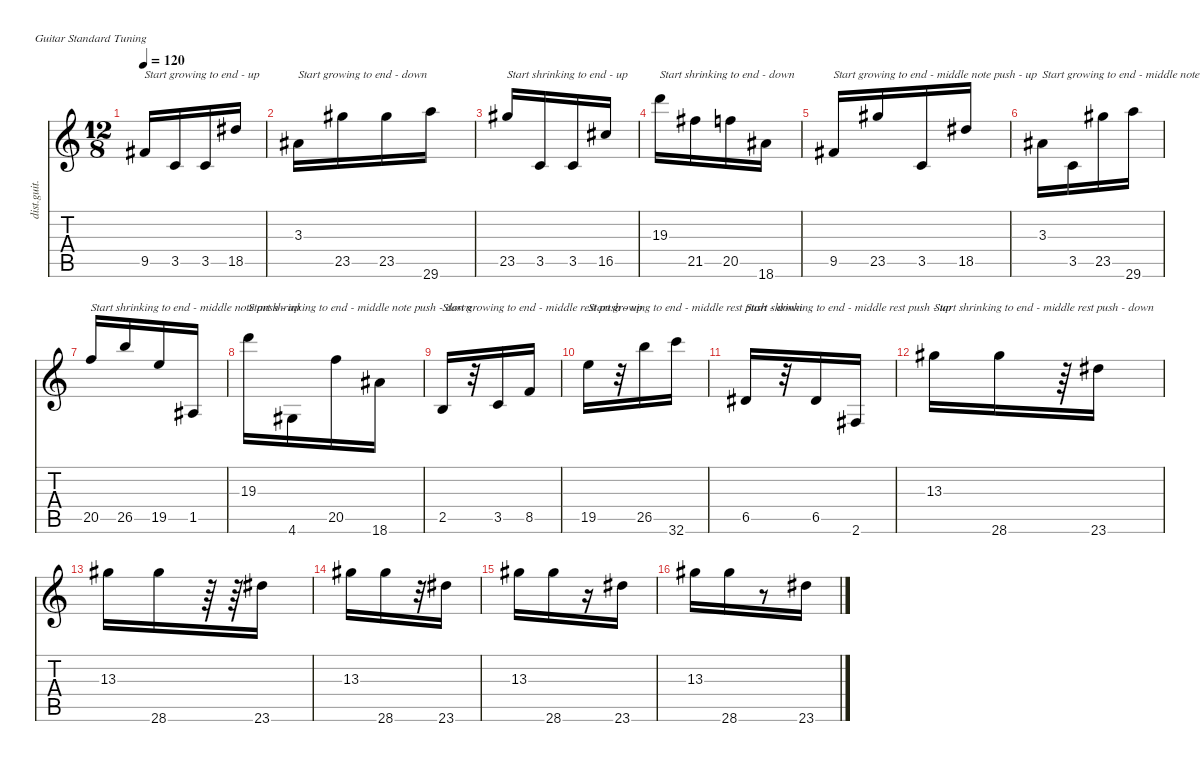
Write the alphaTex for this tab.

\defaultSystemsLayout 4
\hideDynamics
\bracketExtendMode nobrackets
\otherSystemsTrackNameOrientation horizontal
\track ("Distortion Guitar" "dist.guit.") {instrument distortionguitar}
\staff {score tabs}
\tuning (E4 B3 G3 D3 A2 E2)
\ts (12 8)
\beaming (8 3 3 3 3)
\tempo 120
\clef g2
\ks c
9.5{acc #}.16{txt "Start growing to end - up" dy mf instrument distortionguitar beam Up} 3.5.16{beam Up} 3.5.16{beam Up} 18.5{acc #}.16{beam Up} |
3.3{acc #}.16{txt "Start growing to end - down" beam Down} 23.5{acc #}.16{beam Down} 23.5{acc #}.16{beam Down} 29.6.16{beam Down} |
23.5{acc #}.16{txt "Start shrinking to end - up" beam Up} 3.5.16{beam Up} 3.5.16{beam Up} 16.5{acc #}.16{beam Up} |
19.3.16{txt "Start shrinking to end - down" beam Down} 21.5{acc #}.16{beam Down} 20.5.16{beam Down} 18.6{acc #}.16{beam Down} |
9.5{acc #}.16{txt "Start growing to end - middle note push - up" beam Up} 23.5{acc #}.16{beam Up} 3.5.16{beam Up} 18.5{acc #}.16{beam Up} |
3.3{acc #}.16{txt "Start growing to end - middle note push - down" beam Down} 3.5.16{beam Down} 23.5{acc #}.16{beam Down} 29.6.16{beam Down} |
20.5.16{txt "Start shrinking to end - middle note push - up" beam Up} 26.5.16{beam Up} 19.5.16{beam Up} 1.5{acc #}.16{beam Up} |
19.3.16{txt "Start shrinking to end - middle note push - down" beam Down} 4.6{acc #}.16{beam Down} 20.5.16{beam Down} 18.6{acc #}.16{beam Down} |
2.5.16{txt "Start growing to end - middle rest push - up" beam Up} r.32{beam Up} 3.5.16{beam Up} 8.5.16{beam Up} |
19.5.16{txt "Start growing to end - middle rest push - down" beam Down} r.32{beam Down} 26.5.16{beam Down} 32.6.16{beam Down} |
6.5{acc #}.16{txt "Start shrinking to end - middle rest push - up" beam Up} r.32{beam Up} 6.5{acc #}.16{beam Up} 2.6{acc #}.16{beam Up} |
13.3{acc #}.16{txt "Start shrinking to end - middle rest push - down" beam Down} 28.6{acc #}.16{beam Down} r.64{beam Down} 23.6{acc #}.16{beam Down} |
13.3{acc #}.16{beam Down} 28.6{acc #}.16{beam Down} r.64{beam Down} r.64{beam Down} 23.6{acc #}.16{beam Down} |
13.3{acc #}.16{beam Down} 28.6{acc #}.16{beam Down} r.32{beam Down} 23.6{acc #}.16{beam Down} |
13.3{acc #}.16{beam Down} 28.6{acc #}.16{beam Down} r.16{beam Down} 23.6{acc #}.16{beam Down} |
13.3{acc #}.16{beam Down} 28.6{acc #}.16{beam Down} r.8{beam Down} 23.6{acc #}.16{beam Down}
